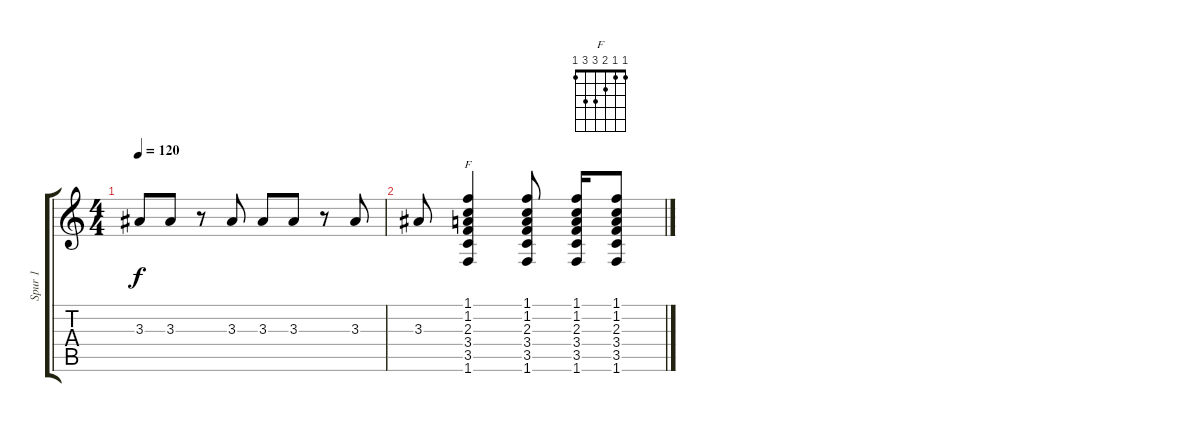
\track ("Spur 1" "Spur 1") {instrument acousticguitarnylon}
\staff {score tabs}
\tuning (E4 B3 G3 D3 A2 E2) {hide}
\chord ("F" 1 1 2 3 3 1)
\ts (4 4)
\tempo 120
\clef g2
\ks c
3.3.8{dy f} 3.3.8 r.8 3.3.8 3.3.8 3.3.8 r.8 3.3.8 |
3.3.8 (1.1 1.2 2.3 3.4 3.5 1.6).4{ch "F"} (1.1 1.2 2.3 3.4 3.5 1.6).8 (1.1 1.2 2.3 3.4 3.5 1.6).16 (1.1 1.2 2.3 3.4 3.5 1.6).8
